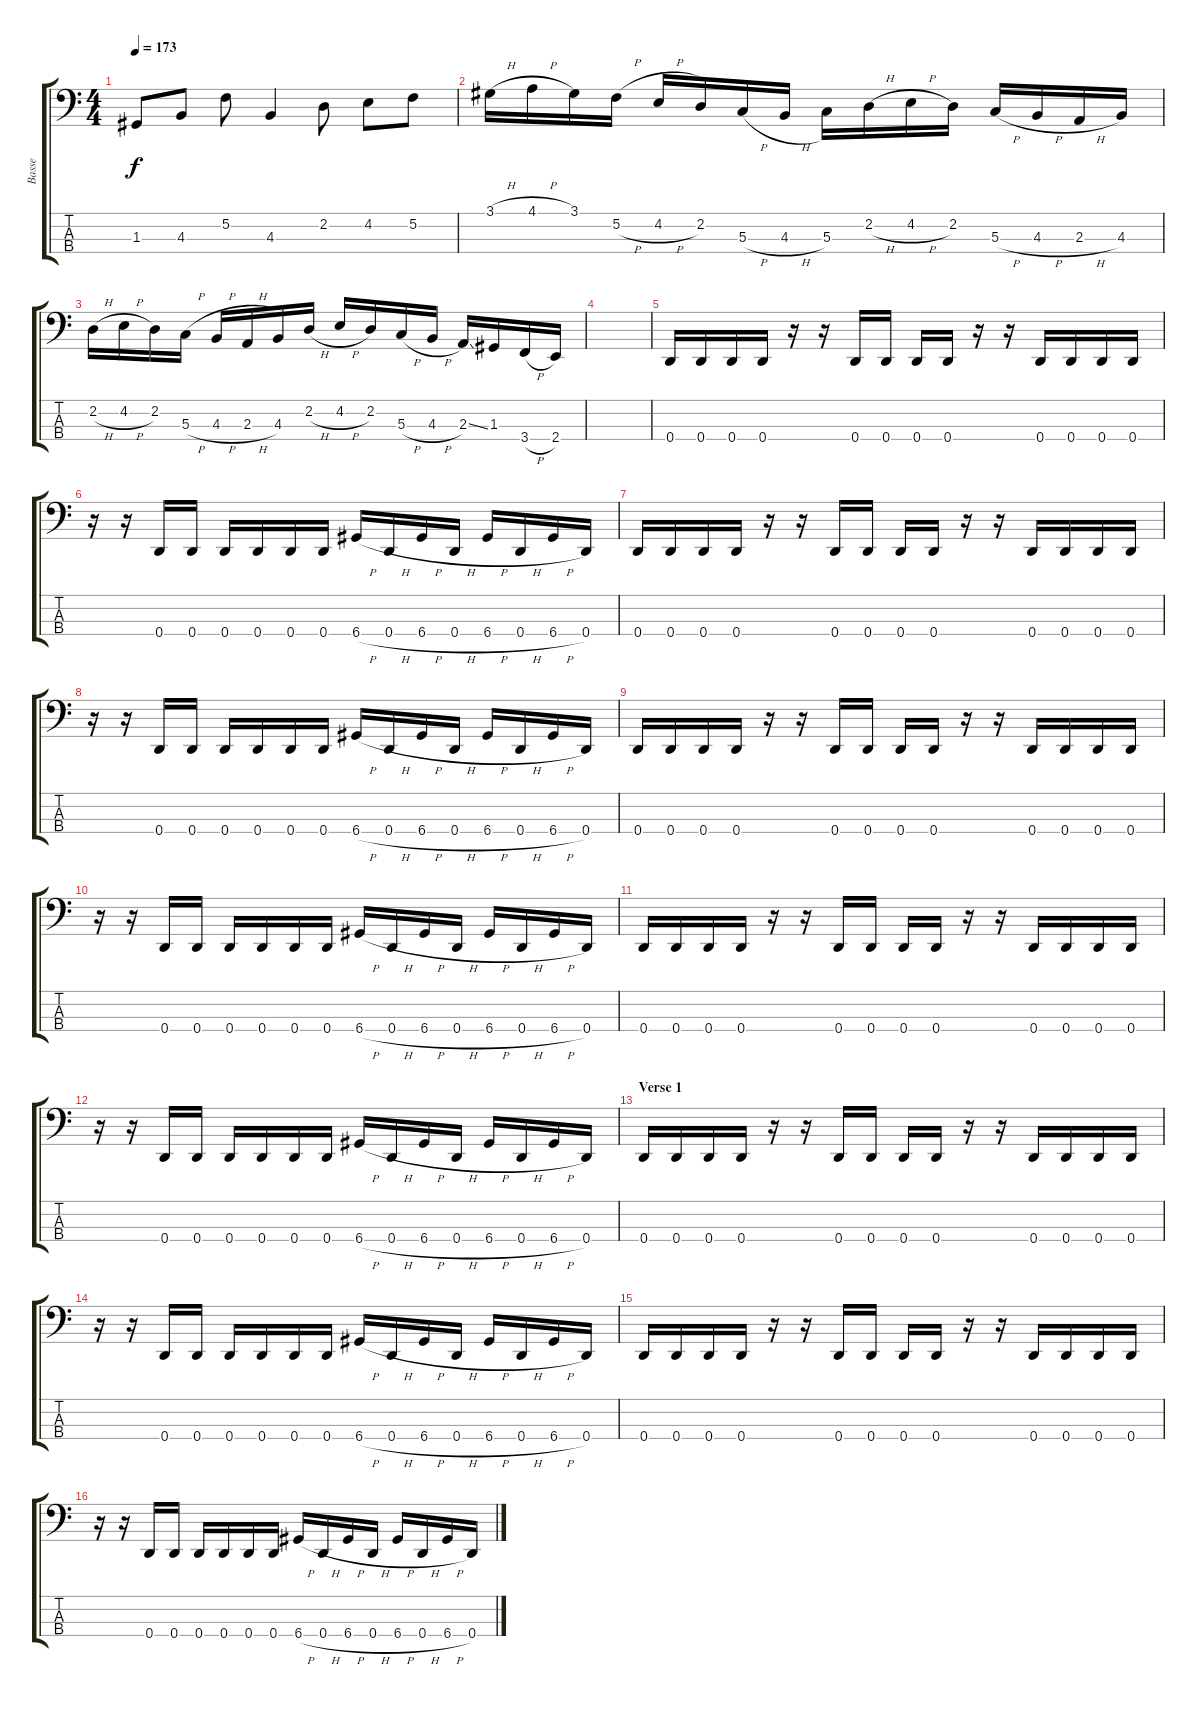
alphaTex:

\track ("Basse" "Basse") {instrument electricbassfinger}
\staff {score tabs}
\tuning (F2 C2 G1 D1) {hide}
\ts (4 4)
\tempo 173
\clef f4
\ks c
1.3{t}.8{dy f} 4.3.8 5.2.8 4.3.4 2.2.8 4.2.8 5.2.8 |
3.1{h}.16 4.1{h}.16 3.1.16 5.2{h}.16 4.2{h}.16 2.2.16 5.3{h}.16 4.3{h}.16 5.3.16 2.2{h}.16 4.2{h}.16 2.2.16 5.3{h}.16 4.3{h}.16 2.3{h}.16 4.3.16 |
2.2{h}.16 4.2{h}.16 2.2.16 5.3{h}.16 4.3{h}.16 2.3{h}.16 4.3.16 2.2{h}.16 4.2{h}.16 2.2.16 5.3{h}.16 4.3{h}.16 2.3{ss}.16 1.3.16 3.4{h}.16 2.4.16 |
|
0.4.16 0.4.16 0.4.16 0.4.16 r.16 r.16 0.4.16 0.4.16 0.4.16 0.4.16 r.16 r.16 0.4.16 0.4.16 0.4.16 0.4.16 |
r.16 r.16 0.4.16 0.4.16 0.4.16 0.4.16 0.4.16 0.4.16 6.4{h}.16 0.4{h}.16 6.4{h}.16 0.4{h}.16 6.4{h}.16 0.4{h}.16 6.4{h}.16 0.4.16 |
0.4.16 0.4.16 0.4.16 0.4.16 r.16 r.16 0.4.16 0.4.16 0.4.16 0.4.16 r.16 r.16 0.4.16 0.4.16 0.4.16 0.4.16 |
r.16 r.16 0.4.16 0.4.16 0.4.16 0.4.16 0.4.16 0.4.16 6.4{h}.16 0.4{h}.16 6.4{h}.16 0.4{h}.16 6.4{h}.16 0.4{h}.16 6.4{h}.16 0.4.16 |
0.4.16 0.4.16 0.4.16 0.4.16 r.16 r.16 0.4.16 0.4.16 0.4.16 0.4.16 r.16 r.16 0.4.16 0.4.16 0.4.16 0.4.16 |
r.16 r.16 0.4.16 0.4.16 0.4.16 0.4.16 0.4.16 0.4.16 6.4{h}.16 0.4{h}.16 6.4{h}.16 0.4{h}.16 6.4{h}.16 0.4{h}.16 6.4{h}.16 0.4.16 |
0.4.16 0.4.16 0.4.16 0.4.16 r.16 r.16 0.4.16 0.4.16 0.4.16 0.4.16 r.16 r.16 0.4.16 0.4.16 0.4.16 0.4.16 |
r.16 r.16 0.4.16 0.4.16 0.4.16 0.4.16 0.4.16 0.4.16 6.4{h}.16 0.4{h}.16 6.4{h}.16 0.4{h}.16 6.4{h}.16 0.4{h}.16 6.4{h}.16 0.4.16 |
\section ("" "Verse 1")
0.4.16 0.4.16 0.4.16 0.4.16 r.16 r.16 0.4.16 0.4.16 0.4.16 0.4.16 r.16 r.16 0.4.16 0.4.16 0.4.16 0.4.16 |
r.16 r.16 0.4.16 0.4.16 0.4.16 0.4.16 0.4.16 0.4.16 6.4{h}.16 0.4{h}.16 6.4{h}.16 0.4{h}.16 6.4{h}.16 0.4{h}.16 6.4{h}.16 0.4.16 |
0.4.16 0.4.16 0.4.16 0.4.16 r.16 r.16 0.4.16 0.4.16 0.4.16 0.4.16 r.16 r.16 0.4.16 0.4.16 0.4.16 0.4.16 |
r.16 r.16 0.4.16 0.4.16 0.4.16 0.4.16 0.4.16 0.4.16 6.4{h}.16 0.4{h}.16 6.4{h}.16 0.4{h}.16 6.4{h}.16 0.4{h}.16 6.4{h}.16 0.4.16
